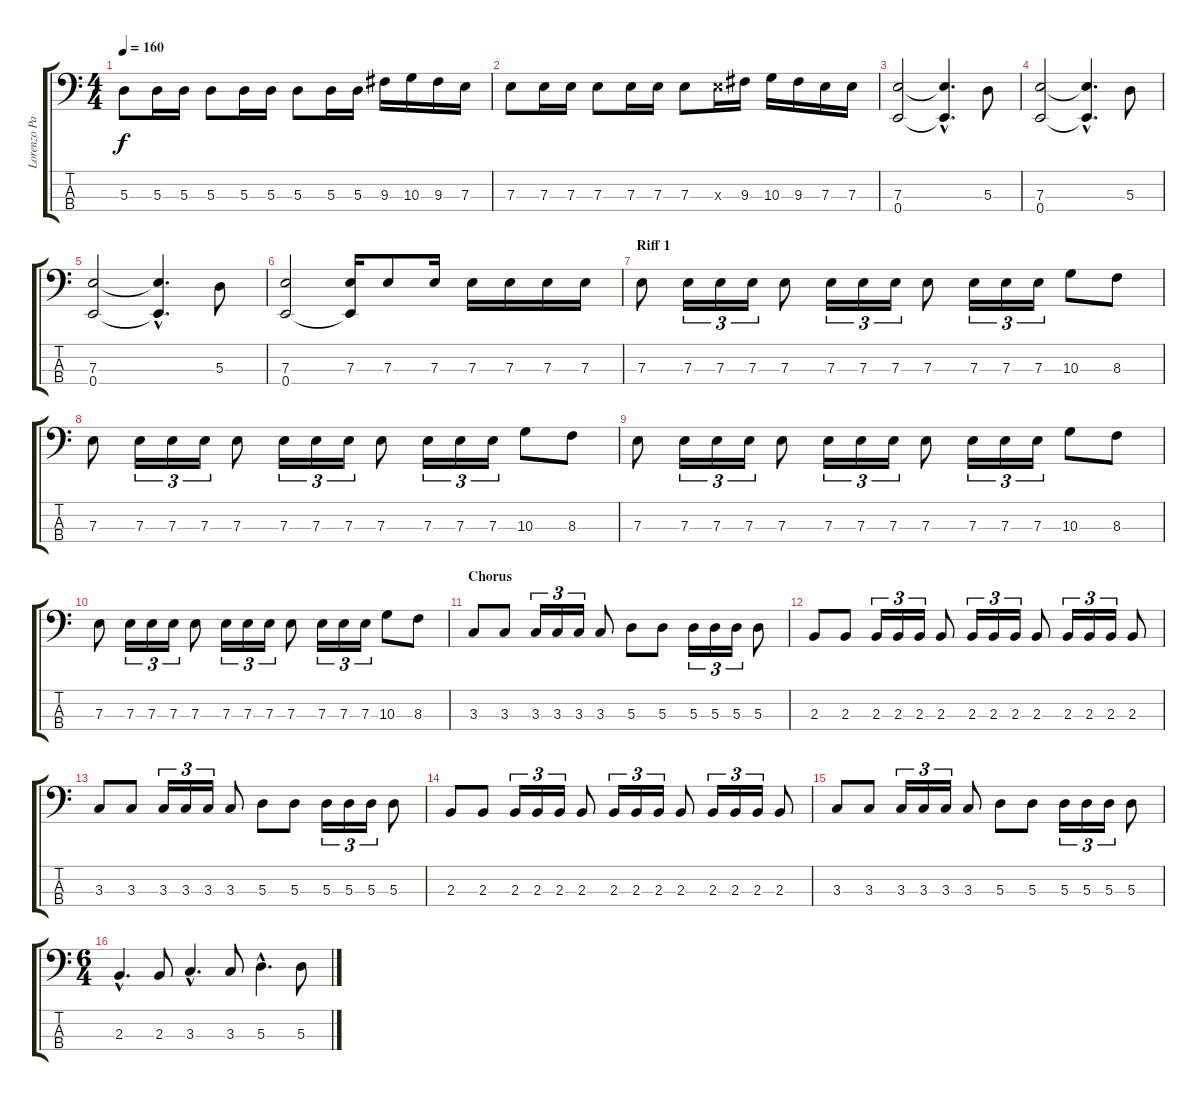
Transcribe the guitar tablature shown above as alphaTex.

\track ("Lorenzo Partida" "Lorenzo Pa") {instrument electricbasspick}
\staff {score tabs}
\tuning (G2 D2 A1 E1) {hide}
\ts (4 4)
\tempo 160
\clef f4
\ks c
5.3.8{dy f} 5.3.16 5.3.16 5.3.8 5.3.16 5.3.16 5.3.8 5.3.16 5.3.16 9.3.16 10.3.16 9.3.16 7.3.16 |
7.3.8 7.3.16 7.3.16 7.3.8 7.3.16 7.3.16 7.3.8 7.3{x}.16 9.3.16 10.3.16 9.3.16 7.3.16 7.3.16 |
(7.3 0.4).2 (7.3{hac t} 0.4{hac t}).4{d} 5.3.8 |
(7.3 0.4).2 (7.3{hac t} 0.4{hac t}).4{d} 5.3.8 |
(7.3 0.4).2 (7.3{hac t} 0.4{hac t}).4{d} 5.3.8 |
(7.3 0.4).2 (7.3 0.4{t}).16 7.3.8 7.3.16 7.3.16 7.3.16 7.3.16 7.3.16 |
\section ("" "Riff 1")
7.3.8 7.3.16{tu (3 2)} 7.3.16{tu (3 2)} 7.3.16{tu (3 2)} 7.3.8 7.3.16{tu (3 2)} 7.3.16{tu (3 2)} 7.3.16{tu (3 2)} 7.3.8 7.3.16{tu (3 2)} 7.3.16{tu (3 2)} 7.3.16{tu (3 2)} 10.3.8 8.3.8 |
7.3.8 7.3.16{tu (3 2)} 7.3.16{tu (3 2)} 7.3.16{tu (3 2)} 7.3.8 7.3.16{tu (3 2)} 7.3.16{tu (3 2)} 7.3.16{tu (3 2)} 7.3.8 7.3.16{tu (3 2)} 7.3.16{tu (3 2)} 7.3.16{tu (3 2)} 10.3.8 8.3.8 |
7.3.8 7.3.16{tu (3 2)} 7.3.16{tu (3 2)} 7.3.16{tu (3 2)} 7.3.8 7.3.16{tu (3 2)} 7.3.16{tu (3 2)} 7.3.16{tu (3 2)} 7.3.8 7.3.16{tu (3 2)} 7.3.16{tu (3 2)} 7.3.16{tu (3 2)} 10.3.8 8.3.8 |
7.3.8 7.3.16{tu (3 2)} 7.3.16{tu (3 2)} 7.3.16{tu (3 2)} 7.3.8 7.3.16{tu (3 2)} 7.3.16{tu (3 2)} 7.3.16{tu (3 2)} 7.3.8 7.3.16{tu (3 2)} 7.3.16{tu (3 2)} 7.3.16{tu (3 2)} 10.3.8 8.3.8 |
\section ("" "Chorus")
3.3.8 3.3.8 3.3.16{tu (3 2)} 3.3.16{tu (3 2)} 3.3.16{tu (3 2)} 3.3.8 5.3.8 5.3.8 5.3.16{tu (3 2)} 5.3.16{tu (3 2)} 5.3.16{tu (3 2)} 5.3.8 |
2.3.8 2.3.8 2.3.16{tu (3 2)} 2.3.16{tu (3 2)} 2.3.16{tu (3 2)} 2.3.8 2.3.16{tu (3 2)} 2.3.16{tu (3 2)} 2.3.16{tu (3 2)} 2.3.8 2.3.16{tu (3 2)} 2.3.16{tu (3 2)} 2.3.16{tu (3 2)} 2.3.8 |
3.3.8 3.3.8 3.3.16{tu (3 2)} 3.3.16{tu (3 2)} 3.3.16{tu (3 2)} 3.3.8 5.3.8 5.3.8 5.3.16{tu (3 2)} 5.3.16{tu (3 2)} 5.3.16{tu (3 2)} 5.3.8 |
2.3.8 2.3.8 2.3.16{tu (3 2)} 2.3.16{tu (3 2)} 2.3.16{tu (3 2)} 2.3.8 2.3.16{tu (3 2)} 2.3.16{tu (3 2)} 2.3.16{tu (3 2)} 2.3.8 2.3.16{tu (3 2)} 2.3.16{tu (3 2)} 2.3.16{tu (3 2)} 2.3.8 |
3.3.8 3.3.8 3.3.16{tu (3 2)} 3.3.16{tu (3 2)} 3.3.16{tu (3 2)} 3.3.8 5.3.8 5.3.8 5.3.16{tu (3 2)} 5.3.16{tu (3 2)} 5.3.16{tu (3 2)} 5.3.8 |
\ts (6 4)
2.3{hac}.4{d} 2.3.8 3.3{hac}.4{d} 3.3.8 5.3{hac}.4{d} 5.3.8
